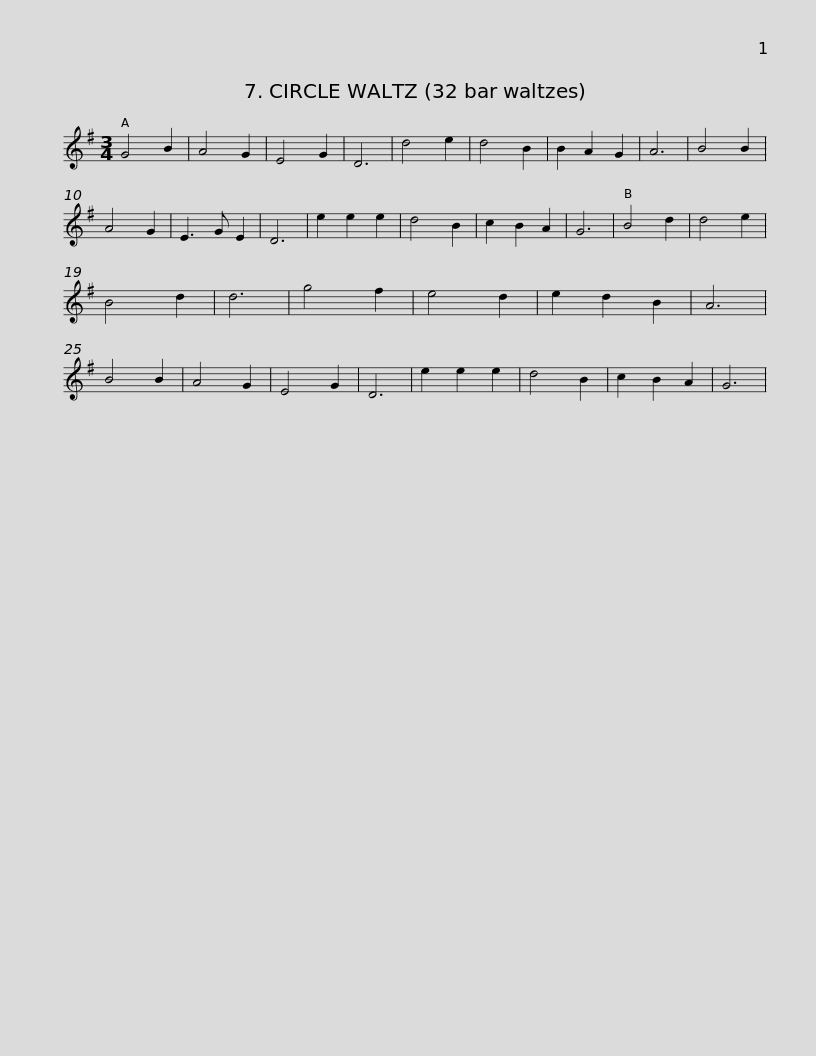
X:1
L:1/8
M:3/4
I:linebreak $
K:G
V:1 treble
V:1
 G4 B2 | A4 G2 | E4 G2 | D6 | d4 e2 | %5
 d4 B2 | B2 A2 G2 | A6 | B4 B2 | A4 G2 | %10
 E3 G E2 | D6 | e2 e2 e2 | d4 B2 | c2 B2 A2 |$ %15
 G6 | B4 d2 | d4 e2 | B4 d2 | d6 | %20
 g4 f2 | e4 d2 | e2 d2 B2 | A6 | B4 B2 | %25
 A4 G2 | E4 G2 | D6 | e2 e2 e2 | d4 B2 | %30
 c2 B2 A2 | G6 | %32
